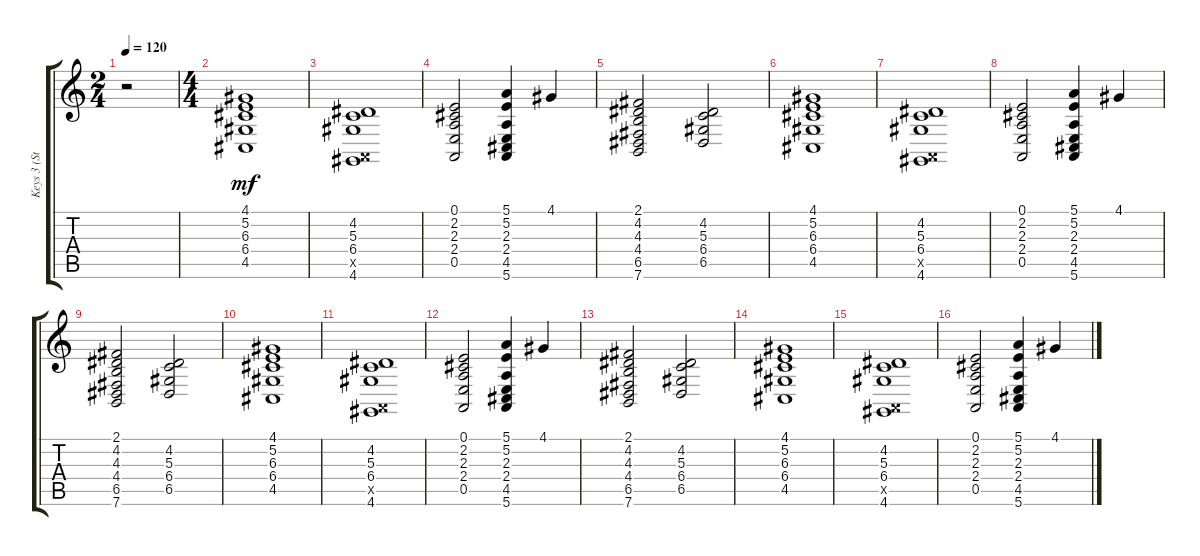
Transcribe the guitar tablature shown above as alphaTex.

\track ("Keys 3 (Str. Ens.) " "Keys 3 (St") {instrument synthstrings1}
\staff {score tabs}
\tuning (E4 B3 G3 D3 A2 E2) {hide}
\ts (2 4)
\tempo 120
\clef g2
\ks c
r.2{dy mf} |
\ts (4 4)
(4.1 5.2 6.3 6.4 4.5).1 |
(4.2 5.3 6.4 0.5{x} 4.6).1 |
(0.1 2.2 2.3 2.4 0.5).2 (5.1 5.2 2.3 2.4 4.5 5.6).4 4.1.4 |
(2.1 4.2 4.3 4.4 6.5 7.6).2 (4.2 5.3 6.4 6.5).2 |
(4.1 5.2 6.3 6.4 4.5).1 |
(4.2 5.3 6.4 0.5{x} 4.6).1 |
(0.1 2.2 2.3 2.4 0.5).2 (5.1 5.2 2.3 2.4 4.5 5.6).4 4.1.4 |
(2.1 4.2 4.3 4.4 6.5 7.6).2 (4.2 5.3 6.4 6.5).2 |
(4.1 5.2 6.3 6.4 4.5).1 |
(4.2 5.3 6.4 0.5{x} 4.6).1 |
(0.1 2.2 2.3 2.4 0.5).2 (5.1 5.2 2.3 2.4 4.5 5.6).4 4.1.4 |
(2.1 4.2 4.3 4.4 6.5 7.6).2 (4.2 5.3 6.4 6.5).2 |
(4.1 5.2 6.3 6.4 4.5).1 |
(4.2 5.3 6.4 0.5{x} 4.6).1 |
(0.1 2.2 2.3 2.4 0.5).2 (5.1 5.2 2.3 2.4 4.5 5.6).4 4.1.4
